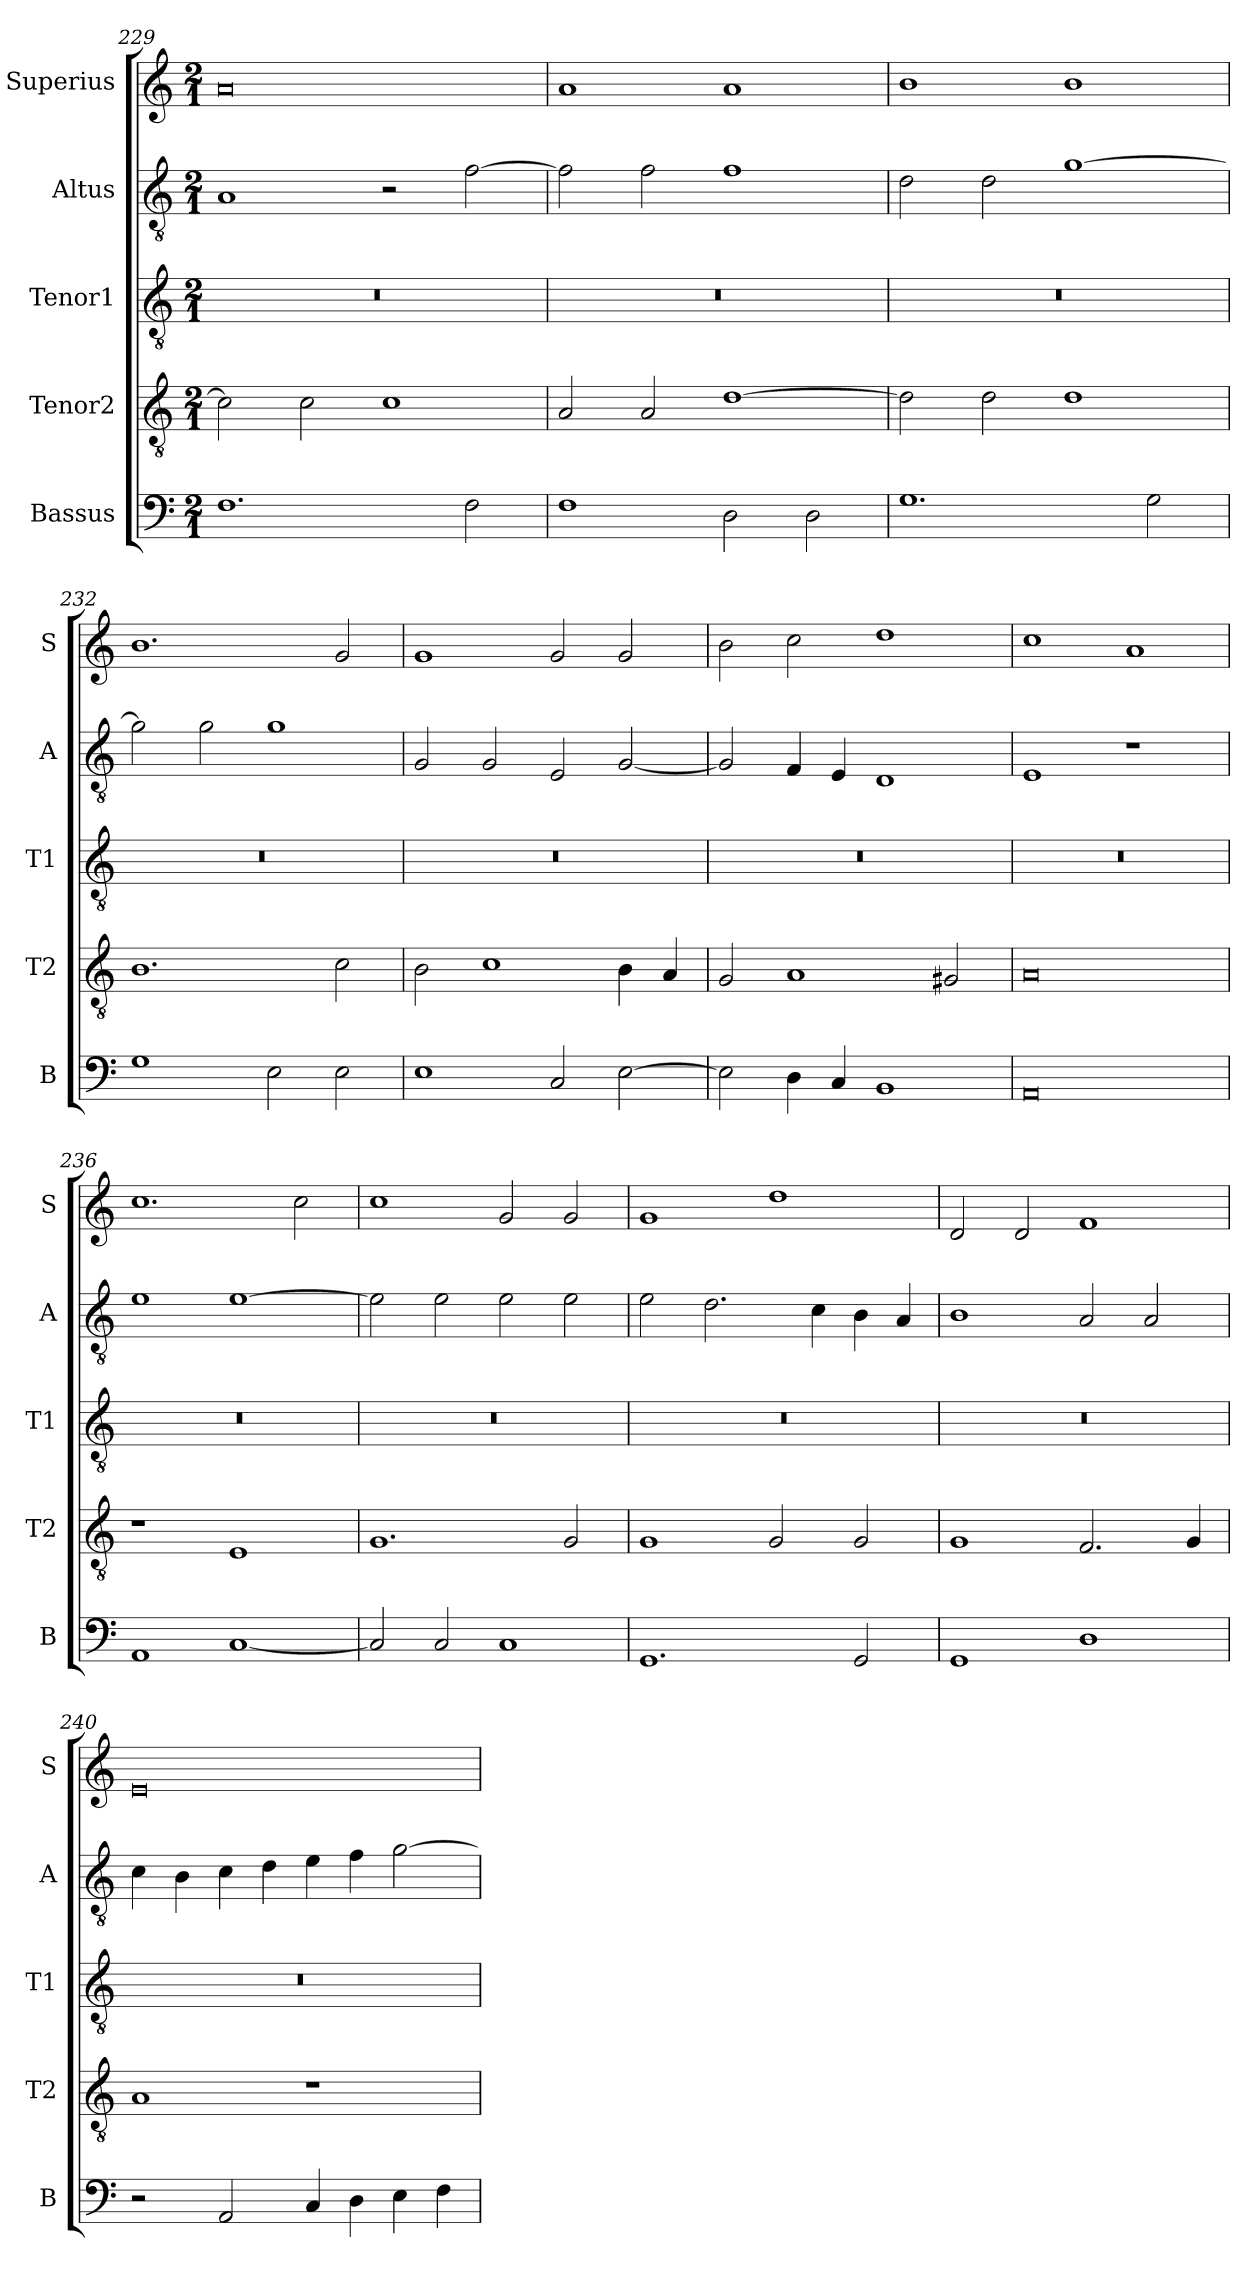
**kern	**kern	**kern	**kern	**kern
*part5	*part4	*part3	*part2	*part1
*staff5	*staff4	*staff3	*staff2	*staff1
*I"Bassus	*I"Tenor2	*I"Tenor1	*I"Altus	*I"Superius
*I'B	*I'T2	*I'T1	*I'A	*I'S
*clefF4	*clefGv2	*clefGv2	*clefGv2	*clefG2
*k[]	*k[]	*k[]	*k[]	*k[]
*M2/1	*M2/1	*M2/1	*M2/1	*M2/1
=229	=229	=229	=229	=229
1.F	2c\]	0r	1A	0a
.	2c\	.	.	.
.	1c	.	2r	.
2F\	.	.	[2f\	.
=230	=230	=230	=230	=230
1F	2A/	0r	2f\]	1a
.	2A/	.	2f\	.
2D\	[1d	.	1f	1a
2D\	.	.	.	.
=231	=231	=231	=231	=231
1.G	2d\]	0r	2d\	1b
.	2d\	.	2d\	.
.	1d	.	[1g	1b
2G\	.	.	.	.
=232	=232	=232	=232	=232
1G	1.B	0r	2g\]	1.b
.	.	.	2g\	.
2E\	.	.	1g	.
2E\	2c\	.	.	2g/
=233	=233	=233	=233	=233
1E	2B\	0r	2G/	1g
.	1c	.	2G/	.
2C/	.	.	2E/	2g/
[2E\	4B\	.	[2G/	2g/
.	4A/	.	.	.
=234	=234	=234	=234	=234
2E\]	2G/	0r	2G/]	2b\
4D\	1A	.	4F/	2cc\
4C/	.	.	4E/	.
1BB	.	.	1D	1dd
.	2G#X/	.	.	.
=235	=235	=235	=235	=235
0AA	0A	0r	1E	1cc
.	.	.	1r	1a
=236	=236	=236	=236	=236
1AA	1r	0r	1e	1.cc
[1C	1E	.	[1e	.
.	.	.	.	2cc\
=237	=237	=237	=237	=237
2C/]	1.G	0r	2e\]	1cc
2C/	.	.	2e\	.
1C	.	.	2e\	2g/
.	2G/	.	2e\	2g/
=238	=238	=238	=238	=238
1.GG	1G	0r	2e\	1g
.	.	.	2.d\	.
.	2G/	.	.	1dd
.	.	.	4c\	.
2GG/	2G/	.	4B\	.
.	.	.	4A/	.
=239	=239	=239	=239	=239
1GG	1G	0r	1B	2d/
.	.	.	.	2d/
1D	2.F/	.	2A/	1f
.	.	.	2A/	.
.	4G/	.	.	.
=240	=240	=240	=240	=240
2r	1A	0r	4c\	0e
.	.	.	4B\	.
2AA/	.	.	4c\	.
.	.	.	4d\	.
4C/	1r	.	4e\	.
4D\	.	.	4f\	.
4E\	.	.	[2g\	.
4F\	.	.	.	.
=	=	=	=	=
*-	*-	*-	*-	*-
